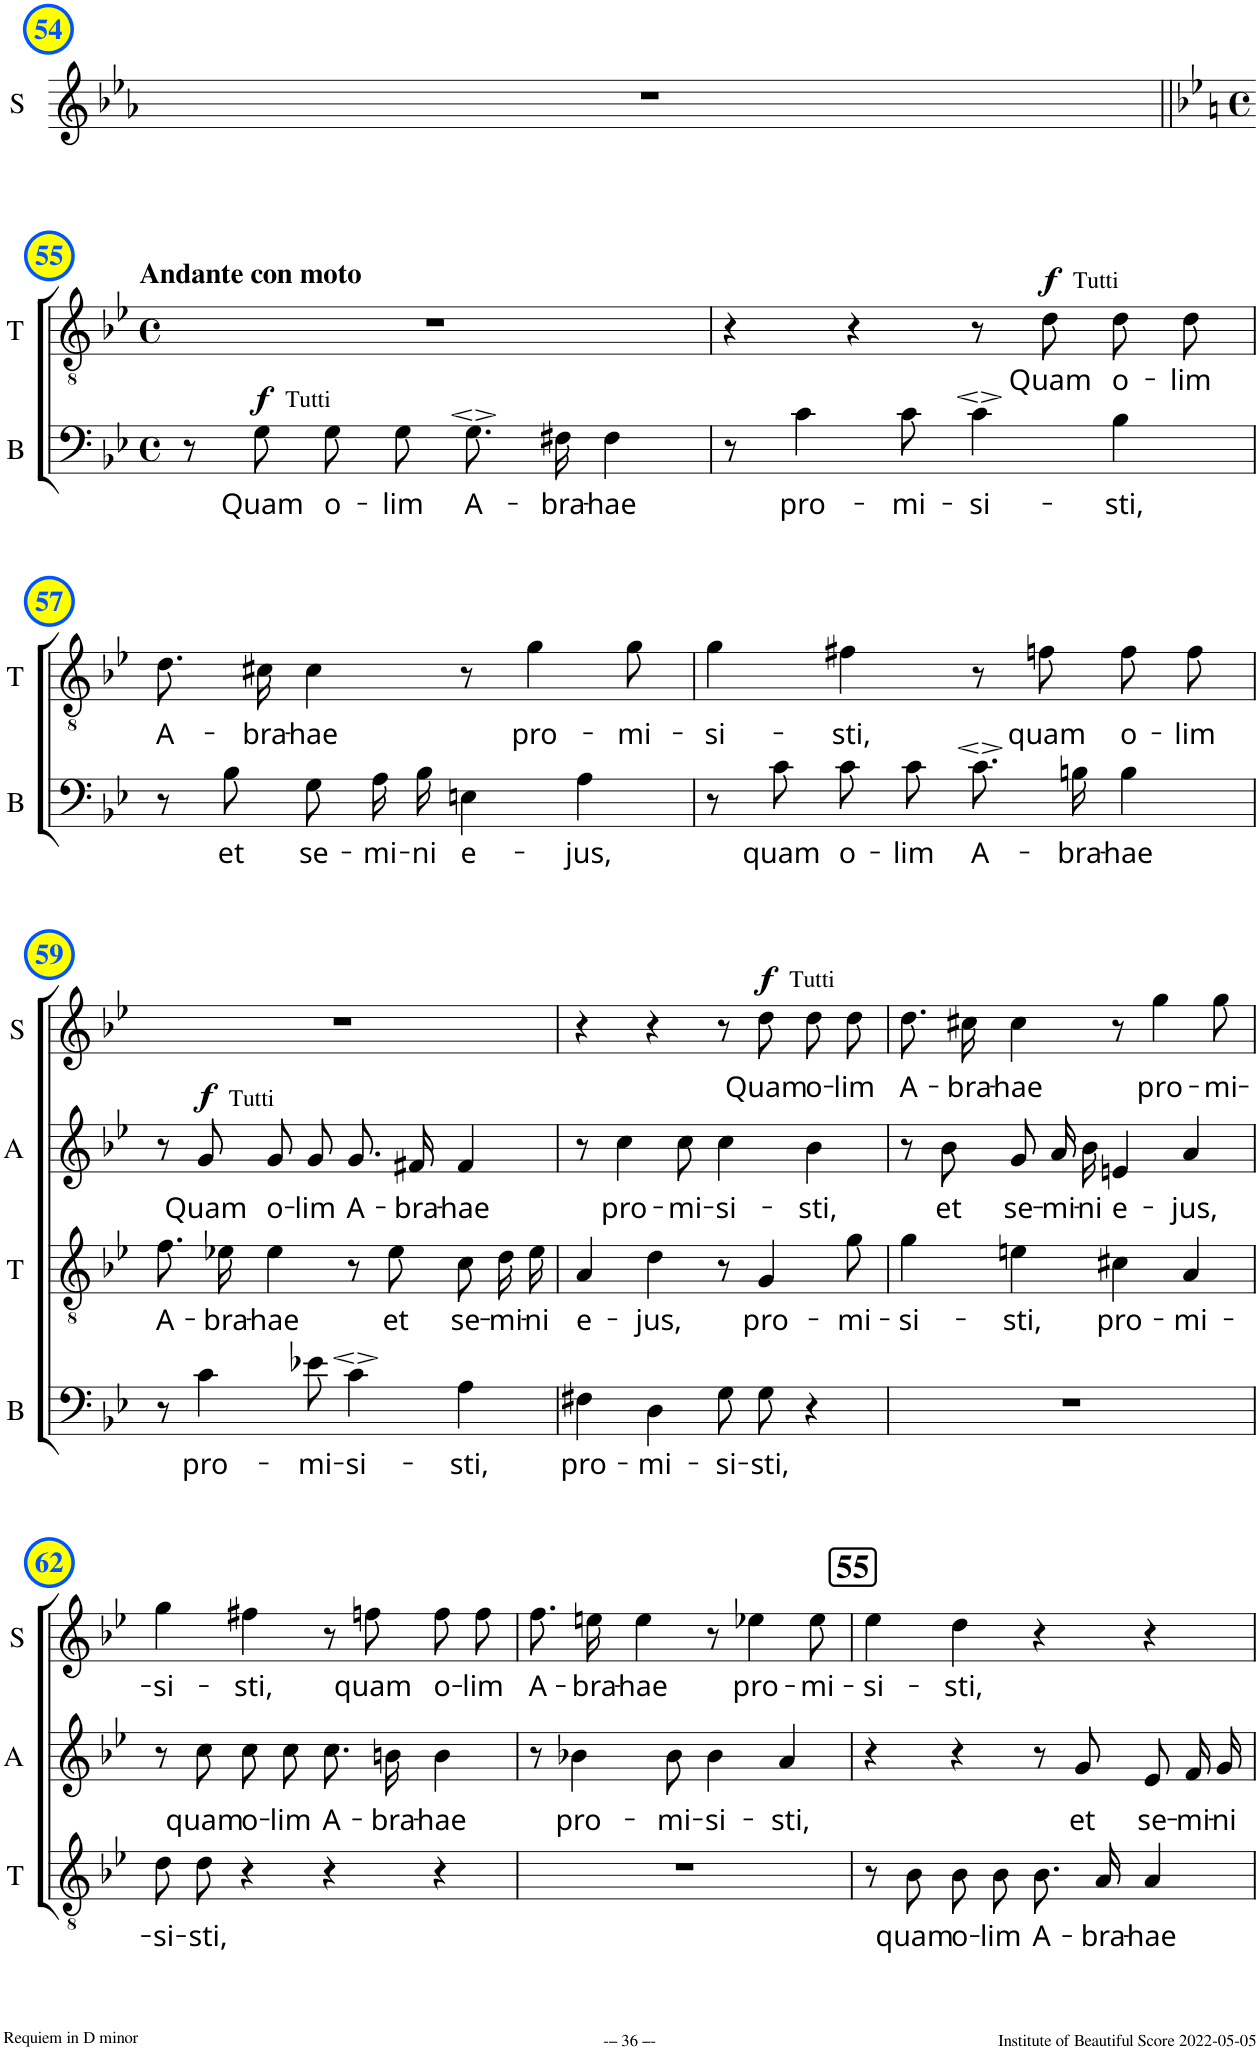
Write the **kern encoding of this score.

**kern	**text	**dynam	**kern	**text	**dynam	**kern	**text	**dynam	**kern	**text	**dynam
*part4	*part4	*part4	*part3	*part3	*part3	*part2	*part2	*part2	*part1	*part1	*part1
*staff4	*staff4	*staff4	*staff3	*staff3	*staff3	*staff2	*staff2	*staff2	*staff1	*staff1	*staff1
*I"B	*	*	*I"T	*	*	*I"A	*	*	*I"S	*	*
*I'B	*	*	*I'T	*	*	*I'A	*	*	*I'S	*	*
!!LO:PB:g=z
*clefF4	*	*	*clefGv2	*	*	*clefG2	*	*	*clefG2	*	*
*k[b-e-a-]	*	*	*k[b-e-a-]	*	*	*k[b-e-a-]	*	*	*k[b-e-a-]	*	*
*M3/4	*	*	*M3/4	*	*	*M3/4	*	*	*M3/4	*	*
=54	=54	=54	=54	=54	=54	=54	=54	=54	=54	=54	=54
2.r;<	.	.	2.r;<	.	.	2.r;<	.	.	2.r;<	.	.
!!LO:LB:g=z
=55||	=55||	=55||	=55||	=55||	=55||	=55||	=55||	=55||	=55||	=55||	=55||
*k[b-e-]	*	*	*k[b-e-]	*	*	*k[b-e-]	*	*	*k[b-e-]	*	*
*M4/4	*	*	*M4/4	*	*	*M4/4	*	*	*M4/4	*	*
*met(c)	*	*	*met(c)	*	*	*met(c)	*	*	*met(c)	*	*
!	!	!	!	!	!	!	!	!	!LO:TX:a:B:t=Andante con moto	!	!
8r	.	.	1r	.	.	1r	.	.	1r	.	.
!LO:TX:a:t=Tutti	!	!	!	!	!	!	!	!	!	!	!
!	!LO:LY:b	!LO:DY:a	!	!	!	!	!	!	!	!	!
8G\	Quam	f	.	.	.	.	.	.	.	.	.
!	!LO:LY:b	!	!	!	!	!	!	!	!	!	!
8G\L	o-	.	.	.	.	.	.	.	.	.	.
!	!LO:LY:b	!	!	!	!	!	!	!	!	!	!
8G\J	-lim	.	.	.	.	.	.	.	.	.	.
!	!LO:LY:b	!	!	!	!	!	!	!	!	!	!
8.G\L	A-	.	.	.	.	.	.	.	.	.	.
!	!LO:LY:b	!	!	!	!	!	!	!	!	!	!
16F#X\Jk	-bra-	.	.	.	.	.	.	.	.	.	.
!	!LO:LY:b	!	!	!	!	!	!	!	!	!	!
4F#\	-hae	.	.	.	.	.	.	.	.	.	.
=56	=56	=56	=56	=56	=56	=56	=56	=56	=56	=56	=56
8r	.	.	4r	.	.	1r	.	.	1r	.	.
!	!LO:LY:b	!	!	!	!	!	!	!	!	!	!
4c\	pro-	.	.	.	.	.	.	.	.	.	.
.	.	.	4r	.	.	.	.	.	.	.	.
!	!LO:LY:b	!	!	!	!	!	!	!	!	!	!
8c\	-mi-	.	.	.	.	.	.	.	.	.	.
!	!LO:LY:b	!	!	!	!	!	!	!	!	!	!
4c\	-si-	.	8r	.	.	.	.	.	.	.	.
!	!	!	!LO:TX:a:t=Tutti	!	!	!	!	!	!	!	!
!	!	!	!	!LO:LY:b	!LO:DY:a	!	!	!	!	!	!
.	.	.	8d\	Quam	f	.	.	.	.	.	.
!	!LO:LY:b	!	!	!LO:LY:b	!	!	!	!	!	!	!
4B-\	-sti,	.	8d\L	o-	.	.	.	.	.	.	.
!	!	!	!	!LO:LY:b	!	!	!	!	!	!	!
.	.	.	8d\J	-lim	.	.	.	.	.	.	.
!!LO:LB:g=z
=57	=57	=57	=57	=57	=57	=57	=57	=57	=57	=57	=57
!	!	!	!	!LO:LY:b	!	!	!	!	!	!	!
8r	.	.	8.d\L	A-	.	1r	.	.	1r	.	.
!	!LO:LY:b	!	!	!	!	!	!	!	!	!	!
8B-\	et	.	.	.	.	.	.	.	.	.	.
!	!	!	!	!LO:LY:b	!	!	!	!	!	!	!
.	.	.	16c#X\Jk	-bra-	.	.	.	.	.	.	.
!	!LO:LY:b	!	!	!LO:LY:b	!	!	!	!	!	!	!
8G\L	se-	.	4c#\	-hae	.	.	.	.	.	.	.
!	!LO:LY:b	!	!	!	!	!	!	!	!	!	!
16A\L	-mi-	.	.	.	.	.	.	.	.	.	.
!	!LO:LY:b	!	!	!	!	!	!	!	!	!	!
16B-\JJ	-ni	.	.	.	.	.	.	.	.	.	.
!	!LO:LY:b	!	!	!	!	!	!	!	!	!	!
4En\	e-	.	8r	.	.	.	.	.	.	.	.
!	!	!	!	!LO:LY:b	!	!	!	!	!	!	!
.	.	.	4g\	pro-	.	.	.	.	.	.	.
!	!LO:LY:b	!	!	!	!	!	!	!	!	!	!
4A\	-jus,	.	.	.	.	.	.	.	.	.	.
!	!	!	!	!LO:LY:b	!	!	!	!	!	!	!
.	.	.	8g\	-mi-	.	.	.	.	.	.	.
=58	=58	=58	=58	=58	=58	=58	=58	=58	=58	=58	=58
!	!	!	!	!LO:LY:b	!	!	!	!	!	!	!
8r	.	.	4g\	-si-	.	1r	.	.	1r	.	.
!	!LO:LY:b	!	!	!	!	!	!	!	!	!	!
8c\	quam	.	.	.	.	.	.	.	.	.	.
!	!LO:LY:b	!	!	!LO:LY:b	!	!	!	!	!	!	!
8c\L	o-	.	4f#X\	-sti,	.	.	.	.	.	.	.
!	!LO:LY:b	!	!	!	!	!	!	!	!	!	!
8c\J	-lim	.	.	.	.	.	.	.	.	.	.
!	!LO:LY:b	!	!	!	!	!	!	!	!	!	!
8.c\L	A-	.	8r	.	.	.	.	.	.	.	.
!	!	!	!	!LO:LY:b	!	!	!	!	!	!	!
.	.	.	8fn\	quam	.	.	.	.	.	.	.
!	!LO:LY:b	!	!	!	!	!	!	!	!	!	!
16Bn\Jk	-bra-	.	.	.	.	.	.	.	.	.	.
!	!LO:LY:b	!	!	!LO:LY:b	!	!	!	!	!	!	!
4B\	-hae	.	8f\L	o-	.	.	.	.	.	.	.
!	!	!	!	!LO:LY:b	!	!	!	!	!	!	!
.	.	.	8f\J	-lim	.	.	.	.	.	.	.
!!LO:LB:g=z
=59	=59	=59	=59	=59	=59	=59	=59	=59	=59	=59	=59
!	!	!	!	!LO:LY:b	!	!	!	!	!	!	!
8r	.	.	8.f\L	A-	.	8r	.	.	1r	.	.
!	!	!	!	!	!	!LO:TX:a:t=Tutti	!	!	!	!	!
!	!LO:LY:b	!	!	!	!	!	!LO:LY:b	!LO:DY:a	!	!	!
4c\	pro-	.	.	.	.	8g/	Quam	f	.	.	.
!	!	!	!	!LO:LY:b	!	!	!	!	!	!	!
.	.	.	16e-X\Jk	-bra-	.	.	.	.	.	.	.
!	!	!	!	!LO:LY:b	!	!	!LO:LY:b	!	!	!	!
.	.	.	4e-\	-hae	.	8g/L	o-	.	.	.	.
!	!LO:LY:b	!	!	!	!	!	!LO:LY:b	!	!	!	!
8e-X\	-mi-	.	.	.	.	8g/J	-lim	.	.	.	.
!	!LO:LY:b	!	!	!	!	!	!LO:LY:b	!	!	!	!
4c\	-si-	.	8r	.	.	8.g/L	A-	.	.	.	.
!	!	!	!	!LO:LY:b	!	!	!	!	!	!	!
.	.	.	8e-\	et	.	.	.	.	.	.	.
!	!	!	!	!	!	!	!LO:LY:b	!	!	!	!
.	.	.	.	.	.	16f#X/Jk	-bra-	.	.	.	.
!	!LO:LY:b	!	!	!LO:LY:b	!	!	!LO:LY:b	!	!	!	!
4A'~\	-sti,	.	8c\L	se-	.	4f#/	-hae	.	.	.	.
!	!	!	!	!LO:LY:b	!	!	!	!	!	!	!
.	.	.	16d\L	-mi-	.	.	.	.	.	.	.
!	!	!	!	!LO:LY:b	!	!	!	!	!	!	!
.	.	.	16e-\JJ	-ni	.	.	.	.	.	.	.
=60	=60	=60	=60	=60	=60	=60	=60	=60	=60	=60	=60
!	!LO:LY:b	!	!	!LO:LY:b	!	!	!	!	!	!	!
4F#X\	pro-	.	4A/	e-	.	8r	.	.	4r	.	.
!	!	!	!	!	!	!	!LO:LY:b	!	!	!	!
.	.	.	.	.	.	4cc\	pro-	.	.	.	.
!	!LO:LY:b	!	!	!LO:LY:b	!	!	!	!	!	!	!
4D\	-mi-	.	4d\	-jus,	.	.	.	.	4r	.	.
!	!	!	!	!	!	!	!LO:LY:b	!	!	!	!
.	.	.	.	.	.	8cc\	-mi-	.	.	.	.
!	!LO:LY:b	!	!	!	!	!	!LO:LY:b	!	!	!	!
8G\L	-si-	.	8r	.	.	4cc\	-si-	.	8r	.	.
!	!	!	!	!	!	!	!	!	!LO:TX:a:t=Tutti	!	!
!	!LO:LY:b	!	!	!LO:LY:b	!	!	!	!	!	!LO:LY:b	!LO:DY:a
8G\J	-sti,	.	4G/	pro-	.	.	.	.	8dd\	Quam	f
!	!	!	!	!	!	!	!LO:LY:b	!	!	!LO:LY:b	!
4r	.	.	.	.	.	4b-\	-sti,	.	8dd\L	o-	.
!	!	!	!	!LO:LY:b	!	!	!	!	!	!LO:LY:b	!
.	.	.	8g\	-mi-	.	.	.	.	8dd\J	-lim	.
=61	=61	=61	=61	=61	=61	=61	=61	=61	=61	=61	=61
!	!	!	!	!LO:LY:b	!	!	!	!	!	!LO:LY:b	!
1r	.	.	4g\	-si-	.	8r	.	.	8.dd\L	A-	.
!	!	!	!	!	!	!	!LO:LY:b	!	!	!	!
.	.	.	.	.	.	8b-\	et	.	.	.	.
!	!	!	!	!	!	!	!	!	!	!LO:LY:b	!
.	.	.	.	.	.	.	.	.	16cc#X\Jk	-bra-	.
!	!	!	!	!LO:LY:b	!	!	!LO:LY:b	!	!	!LO:LY:b	!
.	.	.	4en'~\	-sti,	.	8g/L	se-	.	4cc#\	-hae	.
!	!	!	!	!	!	!	!LO:LY:b	!	!	!	!
.	.	.	.	.	.	16a/L	-mi-	.	.	.	.
!	!	!	!	!	!	!	!LO:LY:b	!	!	!	!
.	.	.	.	.	.	16b-/JJ	-ni	.	.	.	.
!	!	!	!	!LO:LY:b	!	!	!LO:LY:b	!	!	!	!
.	.	.	4c#X\	pro-	.	4en/	e-	.	8r	.	.
!	!	!	!	!	!	!	!	!	!	!LO:LY:b	!
.	.	.	.	.	.	.	.	.	4gg\	pro-	.
!	!	!	!	!LO:LY:b	!	!	!LO:LY:b	!	!	!	!
.	.	.	4A/	-mi-	.	4a/	-jus,	.	.	.	.
!	!	!	!	!	!	!	!	!	!	!LO:LY:b	!
.	.	.	.	.	.	.	.	.	8gg\	-mi-	.
!!LO:LB:g=z
=62	=62	=62	=62	=62	=62	=62	=62	=62	=62	=62	=62
!	!	!	!	!LO:LY:b	!	!	!	!	!	!LO:LY:b	!
1r	.	.	8d\L	-si-	.	8r	.	.	4gg\	-si-	.
!	!	!	!	!LO:LY:b	!	!	!LO:LY:b	!	!	!	!
.	.	.	8d\J	-sti,	.	8cc\	quam	.	.	.	.
!	!	!	!	!	!	!	!LO:LY:b	!	!	!LO:LY:b	!
.	.	.	4r	.	.	8cc\L	o-	.	4ff#X\	-sti,	.
!	!	!	!	!	!	!	!LO:LY:b	!	!	!	!
.	.	.	.	.	.	8cc\J	-lim	.	.	.	.
!	!	!	!	!	!	!	!LO:LY:b	!	!	!	!
.	.	.	4r	.	.	8.cc\L	A-	.	8r	.	.
!	!	!	!	!	!	!	!	!	!	!LO:LY:b	!
.	.	.	.	.	.	.	.	.	8ffn\	quam	.
!	!	!	!	!	!	!	!LO:LY:b	!	!	!	!
.	.	.	.	.	.	16bn\Jk	-bra-	.	.	.	.
!	!	!	!	!	!	!	!LO:LY:b	!	!	!LO:LY:b	!
.	.	.	4r	.	.	4b\	-hae	.	8ff\L	o-	.
!	!	!	!	!	!	!	!	!	!	!LO:LY:b	!
.	.	.	.	.	.	.	.	.	8ff\J	-lim	.
=63	=63	=63	=63	=63	=63	=63	=63	=63	=63	=63	=63
!	!	!	!	!	!	!	!	!	!	!LO:LY:b	!
1r	.	.	1r	.	.	8r	.	.	8.ff\L	A-	.
!	!	!	!	!	!	!	!LO:LY:b	!	!	!	!
.	.	.	.	.	.	4b-X\	pro-	.	.	.	.
!	!	!	!	!	!	!	!	!	!	!LO:LY:b	!
.	.	.	.	.	.	.	.	.	16een\Jk	-bra-	.
!	!	!	!	!	!	!	!	!	!	!LO:LY:b	!
.	.	.	.	.	.	.	.	.	4ee\	-hae	.
!	!	!	!	!	!	!	!LO:LY:b	!	!	!	!
.	.	.	.	.	.	8b-\	-mi-	.	.	.	.
!	!	!	!	!	!	!	!LO:LY:b	!	!	!	!
.	.	.	.	.	.	4b-\	-si-	.	8r	.	.
!	!	!	!	!	!	!	!	!	!	!LO:LY:b	!
.	.	.	.	.	.	.	.	.	4ee-X\	pro-	.
!	!	!	!	!	!	!	!LO:LY:b	!	!	!	!
.	.	.	.	.	.	4a/	-sti,	.	.	.	.
!	!	!	!	!	!	!	!	!	!	!LO:LY:b	!
.	.	.	.	.	.	.	.	.	8ee-\	-mi-	.
!!LO:REH:place=s1:a:B:cj:fs=14:t=55
=64	=64	=64	=64	=64	=64	=64	=64	=64	=64	=64	=64
!	!	!	!	!	!	!	!	!	!	!LO:LY:b	!
1r	.	.	8r	.	.	4r	.	.	4ee-\	-si-	.
!	!	!	!	!LO:LY:b	!	!	!	!	!	!	!
.	.	.	8B-\	quam	.	.	.	.	.	.	.
!	!	!	!	!LO:LY:b	!	!	!	!	!	!LO:LY:b	!
.	.	.	8B-\L	o-	.	4r	.	.	4dd\	-sti,	.
!	!	!	!	!LO:LY:b	!	!	!	!	!	!	!
.	.	.	8B-\J	-lim	.	.	.	.	.	.	.
!	!	!	!	!LO:LY:b	!	!	!	!	!	!	!
.	.	.	8.B-/L	A-	.	8r	.	.	4r	.	.
!	!	!	!	!	!	!	!LO:LY:b	!	!	!	!
.	.	.	.	.	.	8g/	et	.	.	.	.
!	!	!	!	!LO:LY:b	!	!	!	!	!	!	!
.	.	.	16A/Jk	-bra-	.	.	.	.	.	.	.
!	!	!	!	!LO:LY:b	!	!	!LO:LY:b	!	!	!	!
.	.	.	4A/	-hae	.	8e-/L	se-	.	4r	.	.
!	!	!	!	!	!	!	!LO:LY:b	!	!	!	!
.	.	.	.	.	.	16f/L	-mi-	.	.	.	.
!	!	!	!	!	!	!	!LO:LY:b	!	!	!	!
.	.	.	.	.	.	16g/JJ	-ni	.	.	.	.
=	=	=	=	=	=	=	=	=	=	=	=
*-	*-	*-	*-	*-	*-	*-	*-	*-	*-	*-	*-
